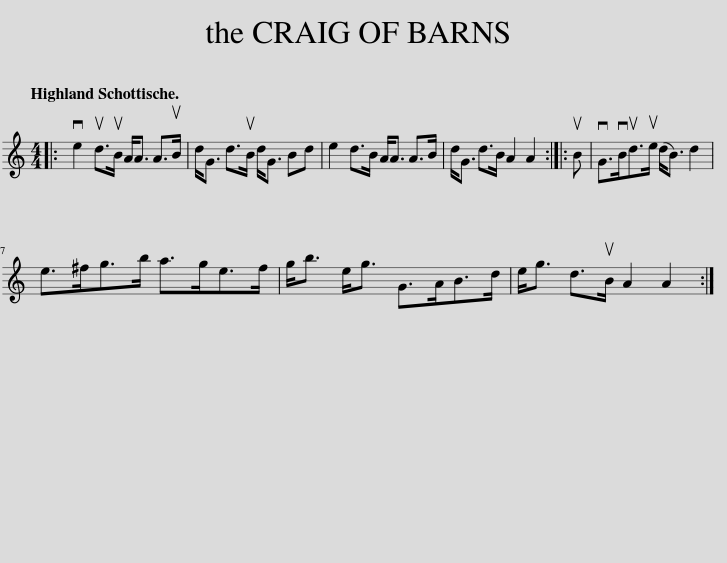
X:1
L:1/8
Q:1/4=120
M:4/4
I:linebreak $
K:C
V:1 treble
V:1
|: ve2 ud>uB A<A A>uB | d<G d>uB d<G Bd | e2 d>B A<A A>B | d<G d>B A2 A2 :: uB | %5
 vG>vBud>ue (d<B) d2 |$ e>^fg>b a>ge>f | g<b e<g G>AB>d | e<g d>uB A2 A2 :| %9
